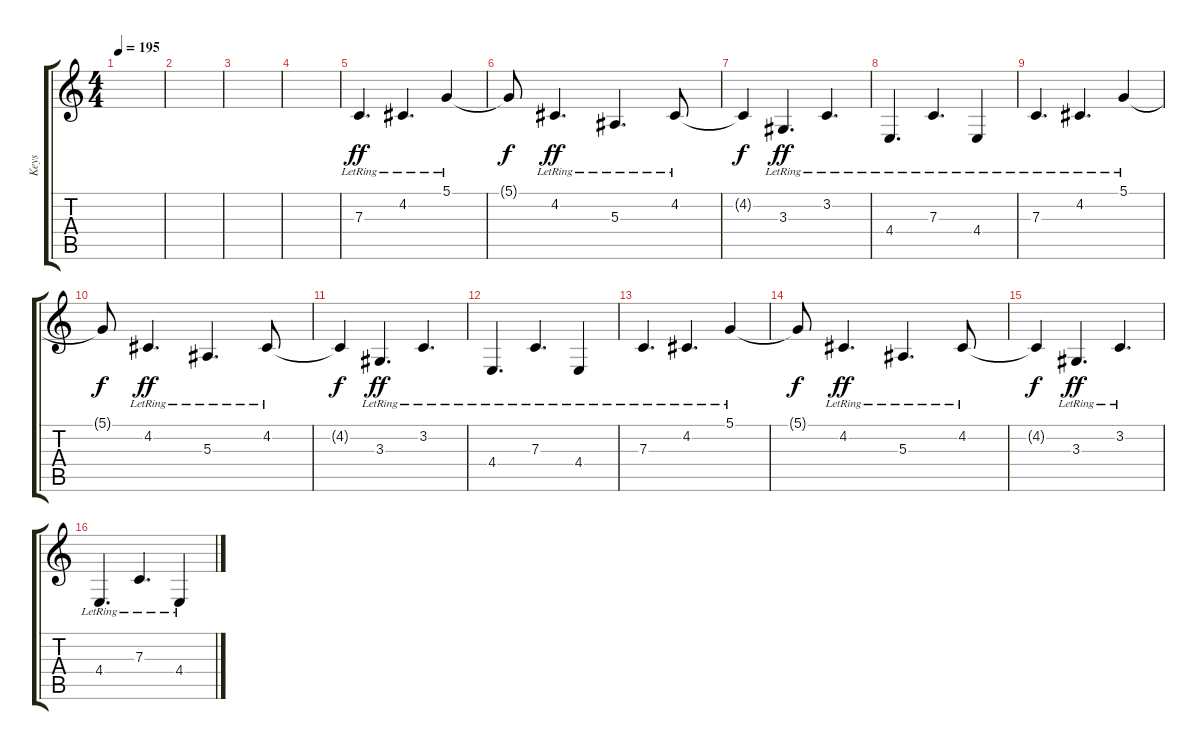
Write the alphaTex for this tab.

\track ("Keys" "Keys") {instrument synthstrings1}
\staff {score tabs}
\tuning (D4 A3 F3 C3 G2 C2) {hide}
\ts (4 4)
\tempo 195
\clef g2
\ks c
|
|
|
|
7.3{lr}.4{d dy ff} 4.2{lr}.4{d} 5.1{lr}.4 |
5.1{t}.8{dy f} 4.2{lr}.4{d dy ff} 5.3{lr}.4{d} 4.2{lr}.8 |
4.2{t}.4{dy f} 3.3{lr}.4{d dy ff} 3.2{lr}.4{d} |
4.4{lr}.4{d} 7.3{lr}.4{d} 4.4{lr}.4 |
7.3{lr}.4{d} 4.2{lr}.4{d} 5.1{lr}.4 |
5.1{t}.8{dy f} 4.2{lr}.4{d dy ff} 5.3{lr}.4{d} 4.2{lr}.8 |
4.2{t}.4{dy f} 3.3{lr}.4{d dy ff} 3.2{lr}.4{d} |
4.4{lr}.4{d} 7.3{lr}.4{d} 4.4{lr}.4 |
7.3{lr}.4{d} 4.2{lr}.4{d} 5.1{lr}.4 |
5.1{t}.8{dy f} 4.2{lr}.4{d dy ff} 5.3{lr}.4{d} 4.2{lr}.8 |
4.2{t}.4{dy f} 3.3{lr}.4{d dy ff} 3.2{lr}.4{d} |
4.4{lr}.4{d} 7.3{lr}.4{d} 4.4{lr}.4
